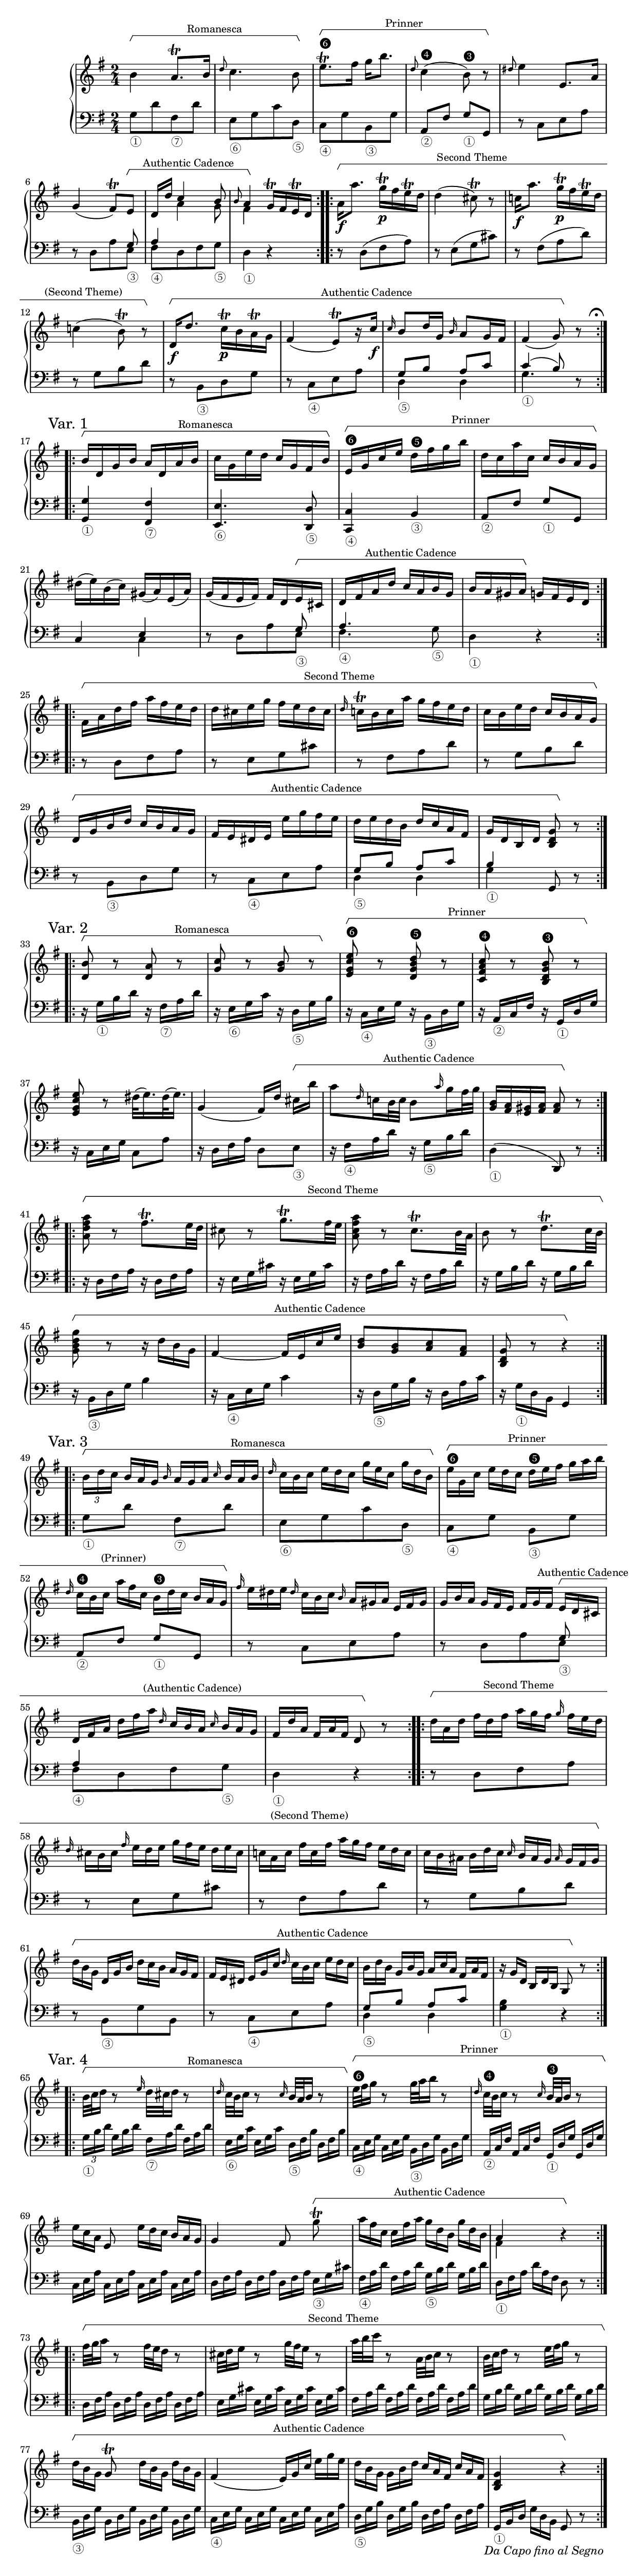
\version "2.24.0"
\include "../../../../stylesheets/annotation.ly"
\include "../../../../stylesheets/score.ly"
\include "../../../../stylesheets/typography.ly"

piece = "Allegretto"

global = {
  \time 2/4
  \key g \major
}

upVoice = \new Voice {
  \relative c' {
    #(define (format-dal-segno-text-formatter context return-count marks) "Da Capo fino al Segno")
    \set Score.dalSegnoTextFormatter = #format-dal-segno-text-formatter
    \set Score.fineText = \markup {}
    \repeat segno 2 {
      \repeat volta 2 {
        \clef "treble"
        b'4 \romanesca a8. \trill b16 |
        \grace d8 c4. b8 \stopGroup |
        \lowerTrill e8. \prinner \mla \trill fis16 g b8. |
        \grace d,8 c4 \mfa ( b8 \mmi ) r \stopGroup |
        \grace dis8 e4 e,8. a16 |
        g4 ( fis8 \trill ) e \authenticCadence |
        d16 d' << { c4 b8 } \\ { a4 g8 } >> |
        << { \voiceOne \grace b8 a4 \stopGroup } \new Voice { \voiceTwo fis4 } >> \oneVoice g16 \trill fis e \trill d
      }
      \repeat volta 2 { \barNumberCheck #9
        a'16 \secondTheme \f a'8. g16 \trill \p fis e \trill d |
        d4 ( cis8 \trill ) r |
        c!16 \f a'8. g16 \trill \p fis e \trill d |
        c!4 ( b8 \trill ) r \stopGroup |
        d,16 \authenticCadence \f d'8. \stemDown c16 \trill \p b a \trill g \stemNeutral |
        fis4 ( e8 [ \trill ) r16 c' \f ] |
        \grace c16 \stemUp b8 d16 g, \stemNeutral \grace b16 a8 g16 fis |
        fis4 ( g8 ) \stopGroup r
        \textEndMark \markup \fermata
      }
      \break
      \fine
      \repeat volta 2 { \barNumberCheck #17
        \mark "Var. 1"
        b16 \romanesca d, g b a d, a' b |
        c16 g e' d c g fis b \stopGroup |
        e,16 \prinner \mla g c e d \mso fis g b |
        d,16 c a' c, c b a g \stopGroup |
        dis'16 ( e ) b ( c ) gis ( a ) e ( a ) |
        g16 ( fis e fis ) fis d e \authenticCadence cis |
        d16 fis a d c a b g |
        b16 a gis a \stopGroup g fis e d
      }
      \repeat volta 2 { \barNumberCheck #25
        fis16 \secondTheme a d fis a fis e d |
        d16 cis e g fis e d cis |
        \grace d16 c! \trill b c a' g fis e d |
        c16 b e d c b a g \stopGroup |
        d16 \authenticCadence g b d c b a g |
        fis16 e dis e e' g fis e |
        d16 e d b d c a fis |
        g16 d b d <g d b>8 \stopGroup r8
      }
      \break
      \repeat volta 2 { \barNumberCheck #33
        \mark "Var. 2"
        <b d,>8 \tweak HorizontalBracket.shorten-pair #'(0 . -1.5) \romanesca r <a d,> r |
        <c g>8 r <b g> r \stopGroup |
        <e c g e>8 \tweak HorizontalBracket.shorten-pair #'(0 . -1.5) \prinner \mla r <d b g d> \mso r |
        <c a fis c>8 \mfa r <b g d b> \mmi r \stopGroup |
        <e c g e>8 r dis32 ( e16. ) dis32 ( e16. ) |
        \once \slurDown g,4 ( fis16 ) [ d' ] cis \authenticCadence [ b' ] |
        a8 \grace d,16 c! b32 c b8 \grace a'16 g fis32 g |
        <b, g>16 <a fis> <gis e> <a fis> <a fis>8 \stopGroup r
      }
      \repeat volta 2 { \barNumberCheck #41
        <a' fis d a>8 \secondTheme r fis8. \trill e32 d |
        cis8 r g'8. \trill fis32 e |
        <a fis c a>8 r c,8. \trill b32 a |
        b8 r d8. \trill c32 b \stopGroup |
        <g' d b g>8 \authenticCadence r r16 d b g |
        fis4 ~ fis16 e c' e |
        <d b>8 [ <b g> <c a> <a fis> ] |
        <g d b>8 r r4 \stopGroup
      }
      \break
      \repeat volta 2 { \barNumberCheck #49
        \mark "Var. 3"
        \override TupletBracket.bracket-visibility = ##f \tuplet 3/2 { b16 \romanesca [ d c ] } \omit TupletNumber \tuplet 3/2 { b [ a g ] } \grace b \tuplet 3/2 { a [ g a ] } \grace c \tuplet 3/2 { b [ a b ] } |
        \grace d16 \tuplet 3/2 8 { c16 [ b c ] e [ d c ] g' [ e c ] g' [ d b \stopGroup ] } |
        \tuplet 3/2 8 { e16 \prinner \mla [ g, c ] e [ d c ] d \mso [ e fis ] g [ a b ] } |
        \grace d,16 \tuplet 3/2 8 { c \mfa [ b c ] a' [ fis c ] b \mmi [ d c ] b [ a g \stopGroup ] } |
        \grace fis'16 \tuplet 3/2 { e [ dis e ] } \grace dis \tuplet 3/2 { c [ b c ] } \grace b \tuplet 3/2 8 { a [ gis a ] e [ fis gis ] } |
        \tuplet 3/2 8 { g16 [ b a ] g [ fis e ] fis [ g fis ] e \authenticCadence [ d cis ] } |
        \tuplet 3/2 8 { d16 [ fis a ] d [ fis a ] } \grace d, \stemUp \tuplet 3/2 { c [ b a ] } \stemNeutral \grace c \tuplet 3/2 { b [ a g ] } |
        \tuplet 3/2 8 { fis16 [ d' a ] fis [ a fis ] } d8 \stopGroup r
      }
      \repeat volta 2 { \barNumberCheck #57
        \tuplet 3/2 8 { d'16 \secondTheme [ a d ] fis [ d fis ] a [ g fis ] } \grace g \tuplet 3/2 { fis [ e d ] } |
        \grace d16 \tuplet 3/2 { cis [ b cis ] } \grace fis \tuplet 3/2 8 { e [ d e ] g [ fis e ] d [ e cis ] } |
        \tuplet 3/2 8 { c!16 [ a c ] fis [ c fis ] a [ g fis ] e [ d c ] } |
        \tuplet 3/2 8 { c16 [ b ais ] b [ d c ] } \grace c \tuplet 3/2 { b [ ais g ] } \grace ais \tuplet 3/2 { g [ fis g \stopGroup ] } |
        \tuplet 3/2 8 { d'16 \authenticCadence [ b g ] d [ g b ] d [ c b ] a [ g fis ] } |
        \tuplet 3/2 8 { fis16 [ e dis ] e [ g c ] } \grace d \tuplet 3/2 { c [ b c ] e [ d c ] } |
        \tuplet 3/2 8 { b16 [ d b ] g [ b g ] a [ c a ] fis [ a fis ] } |
        \tuplet 3/2 8 { r16 g d b [ d b ] } g8 \stopGroup r
      }
      \break
      \repeat volta 2 { \barNumberCheck #65
        \mark "Var. 4"
        b'32 \tweak HorizontalBracket.shorten-pair #'(0 . -4.5) \romanesca c d16 r8 \grace e16 d32 cis d16 r8 |
        \grace d16 c32 b c16 r8 \grace c16 b32 a b16 r8 \stopGroup |
        e32 \tweak HorizontalBracket.shorten-pair #'(0 . -4.5) \prinner \mla fis g16 r8 g32 a b16 r8 |
        \grace d,16 c32 \mfa b c16 r8 \grace c16 b32 \mmi a b16 r8 \stopGroup |
        \tuplet 3/2 { e16 [ c a ] } e8 \tuplet 3/2 8 { e'16 [ d c ] b [ a g ] } |
        g4 fis8 \noBeam g' \authenticCadence \trill |
        \tuplet 3/2 8 { a16 [ fis c ] c [ fis a ] g [ d b ] g' [ d b ] } |
        << { a4 } \\ { fis4 } >> r4 \stopGroup
      }
      \repeat volta 2 { \barNumberCheck #73
        fis'32 \tweak HorizontalBracket.shorten-pair #'(0 . -4.5) \secondTheme g a16 r8 fis32 e d16 r8 |
        cis32 d e16 r8 g32 fis e16 r8 |
        a32 b c16 r8 a,32 b c16 r8 |
        b32 c d16 r8 e32 fis g16 r8 \stopGroup |
        \tuplet 3/2 { d16 \authenticCadence [ b g ] } g8 \trill \tuplet 3/2 8 { d'16 [ b g ] d' [ b g ] } |
        fis4 ( \tuplet 3/2 8 { e16 ) [ g c ] e [ g e ] } |
        \tuplet 3/2 8 { d16 [ b g ] g [ b d ] c [ a fis ] c' [ a fis ] } |
        <g d b>4 r \stopGroup
      }
    }
  }
}

downVoice = \new Voice {
  \relative c {
    \repeat volta 2 {
      \clef "bass"
      g'8 \bdo [ d' fis, \bti d' ] |
      e,8 \bla [ g c d, \bso ] |
      c8 \bfa [ g' b, \bmi g' ] |
      a,8 \bre fis' g \bdo g, |
      r8 c [ e a ] |
      r8 << { s s g } \\ { d [ a' e \bmi ] } >> |
      << { a4 s } \\ { fis8 \bfa [ d fis g \bso ] } >> |
      d4 \bdo r
    }
    \repeat volta 2 { \barNumberCheck #9
      r8 d [ ( fis a ) ] |
      r8 e [ ( g cis ) ] |
      r8 fis, [ ( a d ) ] |
      r8 g, [  b d ] |
      r8 b, \bmi [ d g ] |
      r8 c, \bfa [ e a ] |
      << { g8 b a c } \\ { d,4 \bso d } >> |
      << { c'4 ( b8 ) } \\ { g4. \bdo } >> r8
    }
    \repeat volta 2 { \barNumberCheck #17
      <g g,>4 \bdo <fis fis,> \bti |
      <e e,>4. \bla <d d,>8 \bso |
      <c c,>4 \bfa b \bmi |
      a8 \bre fis' g \bdo g, |
      c4 << { e } \\ { c } >> |
      r8 << { s s g' } \\ { d [ a' e \bmi ] } >> |
      << { a4. } \\ { fis \bfa } >> g8 \bso |
      d4 \bdo r
    }
    \repeat volta 2 { \barNumberCheck #25
      r8 d [ fis a ] |
      r8 e [ g cis ] |
      r8 fis, [ a d ] |
      r8 g, [ b d ] |
      r8 b, \bmi [ d g ] |
      r8 c, \bfa [ e a ] |
      << { g8 b a c } \\ { d,4 \bso d } >> |
      << { b'4 } \\ { g \bdo } >> g,8 r
    }
    \repeat volta 2 { \barNumberCheck #33
      r16 g' \bdo b d r fis, \bti a d |
      r16 e, \bla g c r d, \bso g b |
      r16 c, \bfa e g r b, \bmi d g |
      r16 a, \bre c fis r g, \bdo d' g |
      r16 c, e g c,8 a' |
      r16 d, fis a d,8 e \bmi |
      r16 fis \bfa a d r g, \bso b d |
      d,4 \bdo ( d,8 ) r
    }
    \repeat volta 2 { \barNumberCheck #41
      r16 d' fis a r d, fis a |
      r16 e g cis r e, g cis |
      r16 fis, a d r fis, a d |
      r16 g, b d r g, b d |
      r16 b, \bmi d g b4 |
      r16 c, \bfa e g c4 |
      r16 d, \bso g b r d, a' c |
      r16 g \bdo d b g4
    }
    \repeat volta 2 { \barNumberCheck #49
      g'8 \bdo d' fis, \bti d' |
      e,8 \bla [ g c d, \bso ] |
      c8 \bfa g' b, \bmi g' |
      a,8 \bre fis' g \bdo g, |
      r8 c [ e a ] |
      r8 << { s8 s g } \\ { d8 [ a' e \bmi ] } >> |
      << { a4 s } \\ { fis8 \bfa [ d fis g \bso ] } >> |
      d4 \bdo r
    }
    \repeat volta 2 { \barNumberCheck #57
      r8 d [ fis a ] |
      r8 e [ g cis ] |
      r8 fis, [ a d ] |
      r8 g, [ b d ] |
      r8 b, \bmi [ g' b, ] |
      r8 c \bfa [ e a ] |
      << { g8 b a c } \\ { d,4 \bso d } >> |
      << { b'4 } { g \bdo } >> r
    }
    \repeat volta 2 { \barNumberCheck #65
      \override TupletBracket.bracket-visibility = ##f \tuplet 3/2 { g16 \bdo [ b d ] } \omit TupletNumber \tuplet 3/2 8 { g, [ b d ] fis, \bti [ a d ] fis, [ a d ] } |
      \tuplet 3/2 8 { e,16 \bla [ g c ] e, [ g c ] d, \bso [ fis b ] d, [ fis b ] } |
      \tuplet 3/2 8 { c,16 \bfa [ e g ] c, [ e g ] b, \bmi [ d g ] b, [ d g ] } |
      \tuplet 3/2 8 { a,16 \bre [ c fis ] a, [ c fis ] g, \bdo [ d' g ] g, [ d' g ] } |
      \tuplet 3/2 8 { c,16 [ e a ] c, [ e a ] c, [ e a ] c, [ e a ] } |
      \tuplet 3/2 8 { d,16 [ fis a ] d, [ fis a ] d, [ fis a ] e \bmi [ g cis ] } |
      \tuplet 3/2 8 { fis,16 \bfa [ a d ] fis, [ a d ] g, \bso [ b d ] g, [ b d ] } |
      \tuplet 3/2 8 { d,16 \bdo [ fis a ] d [ a fis ] } d8 r
    }
    \repeat volta 2 { \barNumberCheck #73
      \tuplet 3/2 8 { d16 [ fis a ] d, [ fis a ] d, [ fis a ] d, [ fis a ] } |
      \tuplet 3/2 8 { e16 [ g cis ] e, [ g cis ] e, [ g cis ] e, [ g cis ] } |
      \tuplet 3/2 8 { fis,16 [ a d ] fis, [ a d ] fis, [ a d ] fis, [ a d ] } |
      \tuplet 3/2 8 { g,16 [ b d ] g, [ b d ] g, [ b d ] g, [ b d ] } |
      \tuplet 3/2 8 { b,16 \bmi [ d g ] b, [ d g ] b, [ d g ] b, [ d g ] } |
      \tuplet 3/2 8 { c,16 \bfa [ e g ] c, [ e g ] c, [ e g ] c, [ e a ] } |
      \tuplet 3/2 8 { d,16 \bso [ g b ] d, [ g b ] d, [ fis a ] d, [ fis a ] } |
      \tuplet 3/2 8 { g,16 \bdo [ b d ] g [ d b ] } g8 r
    }
  }
}

\score {
  \new PianoStaff <<
    \new Staff = "up" << \global \upVoice >>
    \new Staff = "down" << \global \downVoice >>
  >>
}
